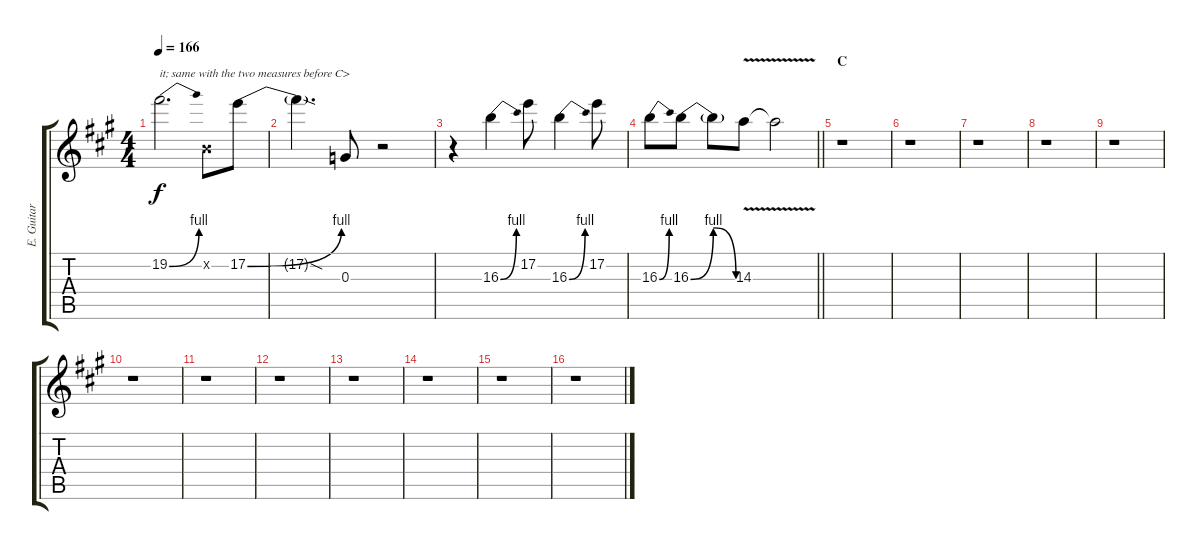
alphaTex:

\track ("E. Guitar I" "E. Guitar ") {instrument overdrivenguitar}
\staff {score tabs}
\tuning (E4 B3 G3 D3 A2 E2) {hide}
\ts (4 4)
\tempo 166
\clef g2
\ks a
19.2{be (bend 0 0 60 4)}.2{d txt "it; same with the two measures before C>" dy f} 0.2{x}.8 17.2{be (bend 0 0 60 4)}.8 |
17.2{sod t}.4{d} 0.3.8 r.2 |
r.4 16.3{be (bend 0 0 60 4)}.4 17.2.8 16.3{be (bend 0 0 60 4)}.4 17.2.8 |
\barLineRight lightlight
16.3{be (bend 0 0 60 4)}.8 16.3{be (bendrelease 0 0 20 4 40 4 60 0)}.8 16.3{t}.8 14.3{v}.8 14.3{t}.2 |
\section ("" "C")
r.1 |
r.1 |
r.1 |
r.1 |
r.1 |
r.1 |
r.1 |
r.1 |
r.1 |
r.1 |
r.1 |
r.1
